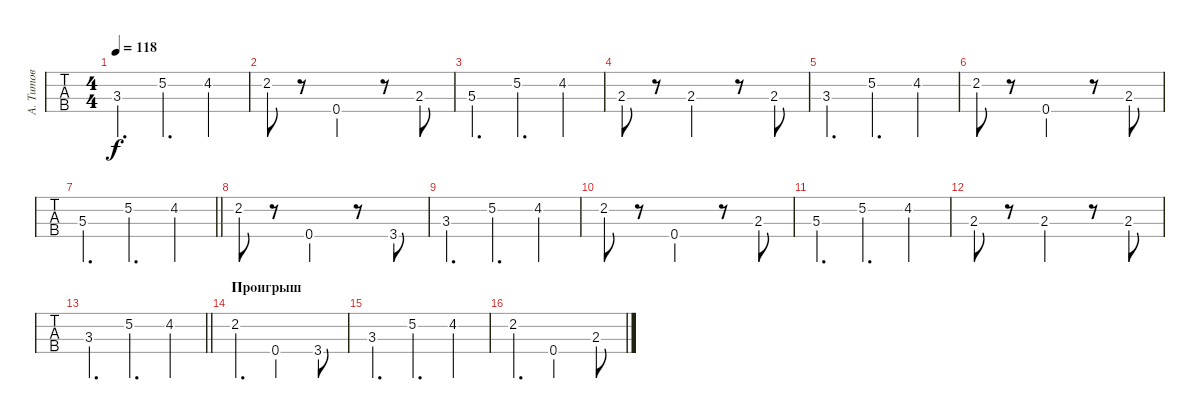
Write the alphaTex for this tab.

\track ("А. Титов" "А. Титов") {instrument fretlessbass}
\staff {tabs}
\tuning (G2 D2 A1 E1) {hide}
\ts (4 4)
\tempo 118
\clef f4
\ks c
3.3.4{d dy f} 5.2.4{d} 4.2.4 |
2.2.8 r.8 0.4.2 r.8 2.3.8 |
5.3.4{d} 5.2.4{d} 4.2.4 |
2.3.8 r.8 2.3.2 r.8 2.3.8 |
3.3.4{d} 5.2.4{d} 4.2.4 |
2.2.8 r.8 0.4.2 r.8 2.3.8 |
\barLineRight lightlight
5.3.4{d} 5.2.4{d} 4.2.4 |
2.2.8 r.8 0.4.2 r.8 3.4.8 |
3.3.4{d} 5.2.4{d} 4.2.4 |
2.2.8 r.8 0.4.2 r.8 2.3.8 |
5.3.4{d} 5.2.4{d} 4.2.4 |
2.3.8 r.8 2.3.2 r.8 2.3.8 |
\barLineRight lightlight
3.3.4{d} 5.2.4{d} 4.2.4 |
\section ("" "Проигрыш")
2.2.4{d} 0.4.2 3.4.8 |
3.3.4{d} 5.2.4{d} 4.2.4 |
2.2.4{d} 0.4.2 2.3.8
